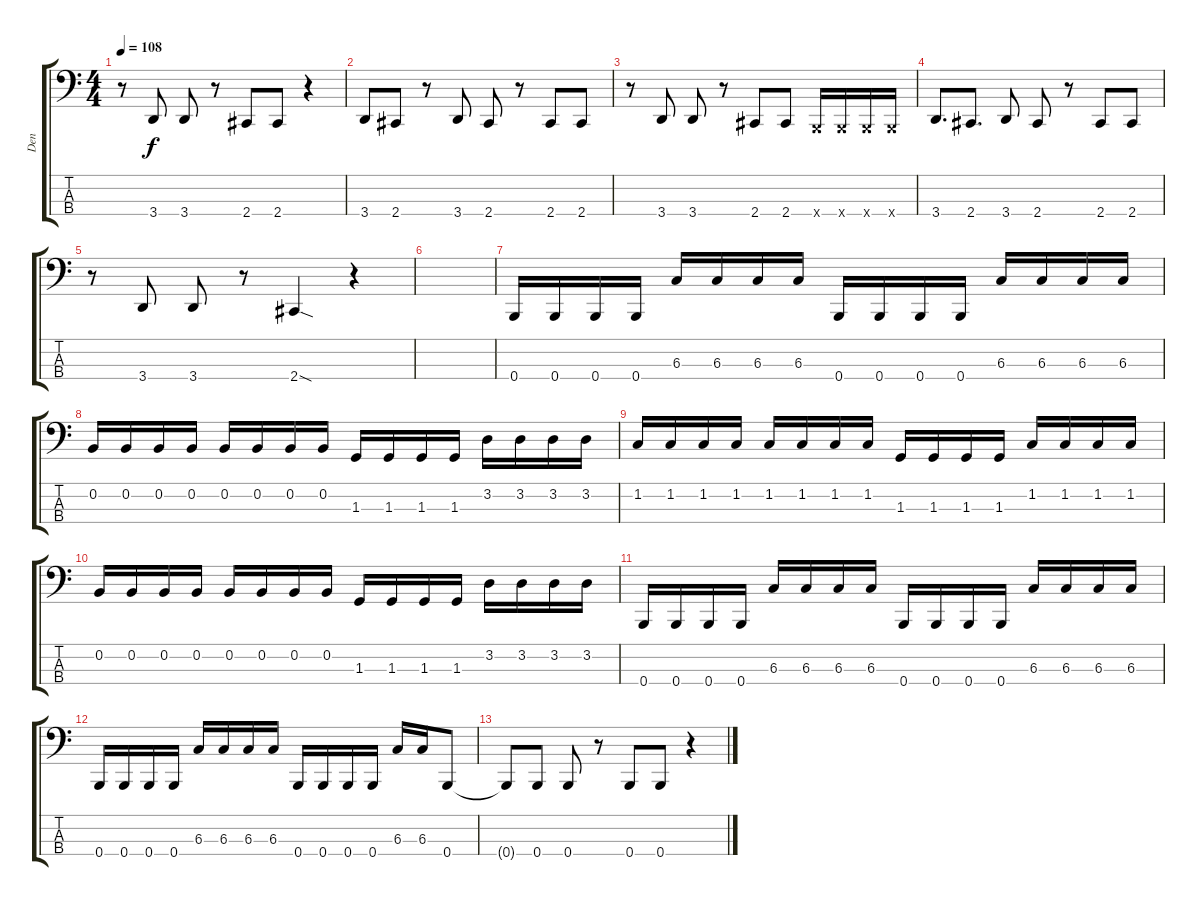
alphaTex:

\track ("Den" "Den") {instrument electricbasspick}
\staff {score tabs}
\tuning (E2 B1 Gb1 B0) {hide}
\ts (4 4)
\tempo 108
\clef f4
\ks c
r.8{dy f} 3.4.8 3.4.8 r.8 2.4.8 2.4.8 r.4 |
3.4.8 2.4.8 r.8 3.4.8 2.4.8 r.8 2.4.8 2.4.8 |
r.8 3.4.8 3.4.8 r.8 2.4.8 2.4.8 0.4{x}.16 0.4{x}.16 0.4{x}.16 0.4{x}.16 |
3.4.8{d} 2.4.8{d} 3.4.8 2.4.8 r.8 2.4.8 2.4.8 |
r.8 3.4.8 3.4.8 r.8 2.4{sod}.4 r.4 |
|
0.4.16 0.4.16 0.4.16 0.4.16 6.3.16 6.3.16 6.3.16 6.3.16 0.4.16 0.4.16 0.4.16 0.4.16 6.3.16 6.3.16 6.3.16 6.3.16 |
0.2.16 0.2.16 0.2.16 0.2.16 0.2.16 0.2.16 0.2.16 0.2.16 1.3.16 1.3.16 1.3.16 1.3.16 3.2.16 3.2.16 3.2.16 3.2.16 |
1.2.16 1.2.16 1.2.16 1.2.16 1.2.16 1.2.16 1.2.16 1.2.16 1.3.16 1.3.16 1.3.16 1.3.16 1.2.16 1.2.16 1.2.16 1.2.16 |
0.2.16 0.2.16 0.2.16 0.2.16 0.2.16 0.2.16 0.2.16 0.2.16 1.3.16 1.3.16 1.3.16 1.3.16 3.2.16 3.2.16 3.2.16 3.2.16 |
0.4.16 0.4.16 0.4.16 0.4.16 6.3.16 6.3.16 6.3.16 6.3.16 0.4.16 0.4.16 0.4.16 0.4.16 6.3.16 6.3.16 6.3.16 6.3.16 |
0.4.16 0.4.16 0.4.16 0.4.16 6.3.16 6.3.16 6.3.16 6.3.16 0.4.16 0.4.16 0.4.16 0.4.16 6.3.16 6.3.16 0.4.8 |
0.4{t}.8 0.4.8 0.4.8 r.8 0.4.8 0.4.8 r.4
